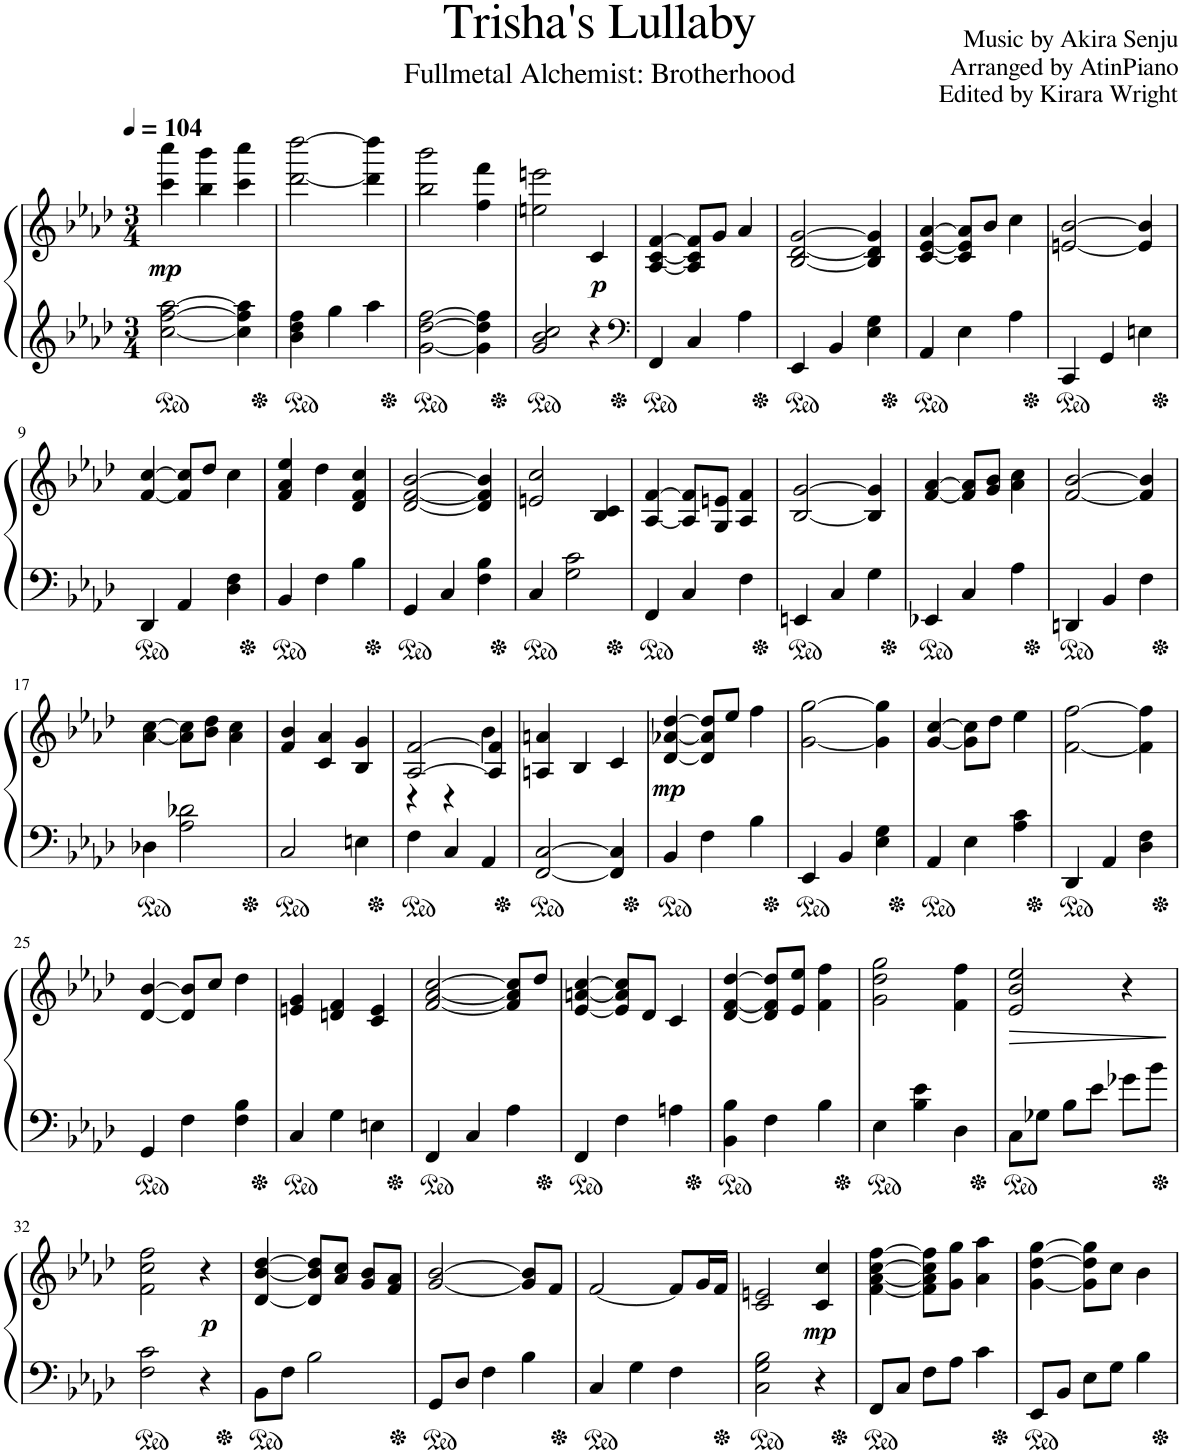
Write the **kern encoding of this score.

**kern	**kern	**dynam
*part1	*part1	*part1
*staff2	*staff1	*staff1/2
*I"Piano	*	*
*I'Pno.	*	*
*clefG2	*clefG2	*
*k[b-e-a-d-]	*k[b-e-a-d-]	*
*M3/4	*M3/4	*
*MM104	*MM104	*
=1	=1	=1
!	!	!LO:DY:b
[2cc\ [2ff\ [2aa-\	4ccc\ 4cccc\	mp
.	4bb-\ 4bbb-\	.
4cc\] 4ff\] 4aa-\]	4ccc\ 4cccc\	.
=2	=2	=2
4b-\ 4dd-\ 4ff\	[2ddd-\ [2dddd-\	.
4gg\	.	.
4aa-\	4ddd-\] 4dddd-\]	.
=3	=3	=3
[2g\ [2dd-\ [2ff\	2bb-\ 2bbb-\	.
4g\] 4dd-\] 4ff\]	4ff\ 4fff\	.
=4	=4	=4
2g/ 2b-/ 2cc/	2een\ 2eeen\	.
!	!	!LO:DY:b
4r	4c/	p
=5	=5	=5
*clefF4	*	*
4FF/	[4A-/ [4c/ [4f/	.
4C/	8A-/] 8c/] 8f/]L	.
.	8g/J	.
4A-\	4a-/	.
=6	=6	=6
4EE-/	[2B-/ [2d-/ [2g/	.
4BB-/	.	.
4E-\ 4G\	4B-/] 4d-/] 4g/]	.
=7	=7	=7
4AA-/	[4c/ [4e-/ [4a-/	.
4E-\	8c/] 8e-/] 8a-/]L	.
.	8b-/J	.
4A-\	4cc\	.
=8	=8	=8
4CC/	[2en/ [2b-/	.
4GG/	.	.
4En\	4e/] 4b-/]	.
!!LO:LB:g=z
=9	=9	=9
4DD-/	[4f/ [4cc/	.
4AA-/	8f/] 8cc/]L	.
.	8dd-/J	.
4D-\ 4F\	4cc\	.
=10	=10	=10
4BB-/	4f/ 4a-/ 4ee-/	.
4F\	4dd-\	.
4B-\	4d-/ 4f/ 4cc/	.
=11	=11	=11
4GG/	[2d-/ [2f/ [2b-/	.
4C/	.	.
4F\ 4B-\	4d-/] 4f/] 4b-/]	.
=12	=12	=12
4C/	2en/ 2cc/	.
2G\ 2c\	.	.
.	4B-/ 4c/	.
=13	=13	=13
4FF/	[4A-/ [4f/	.
4C/	8A-/] 8f/]L	.
.	8G/ 8en/J	.
4F\	4A-/ 4f/	.
=14	=14	=14
4EEn/	[2B-/ [2g/	.
4C/	.	.
4G\	4B-/] 4g/]	.
=15	=15	=15
4EE-X/	[4f/ [4a-/	.
4C/	8f/] 8a-/]L	.
.	8g/ 8b-/J	.
4A-\	4a-\ 4cc\	.
=16	=16	=16
4DDn/	[2f/ [2b-/	.
4BB-/	.	.
4F\	4f/] 4b-/]	.
!!LO:LB:g=z
=17	=17	=17
4D-X\	[4a-\ [4cc\	.
2A-\ 2d-X\	8a-\] 8cc\]L	.
.	8b-\ 8dd-\J	.
.	4a-\ 4cc\	.
=18	=18	=18
2C/	4f/ 4b-/	.
.	4c/ 4a-/	.
4En\	4B-/ 4g/	.
=19	=19	=19
*	*^	*
4F\	[2A-/ [2f/	4r	.
4C/	.	4r	.
4AA-/	4A-/] 4f/]	4b-\	.
*	*v	*v	*
=20	=20	=20
[2FF/ [2C/	4An/ 4an/	.
.	4B-/	.
4FF/] 4C/]	4c/	.
=21	=21	=21
!	!	!LO:DY:b
4BB-/	[4d-/ [4a-X/ [4dd-/	mp
4F\	8d-/] 8a-/] 8dd-/]L	.
.	8ee-/J	.
4B-\	4ff\	.
=22	=22	=22
4EE-/	[2g\ [2gg\	.
4BB-/	.	.
4E-\ 4G\	4g\] 4gg\]	.
=23	=23	=23
4AA-/	[4g/ [4cc/	.
4E-\	8g\] 8cc\]L	.
.	8dd-\J	.
4A-\ 4c\	4ee-\	.
=24	=24	=24
4DD-/	[2f\ [2ff\	.
4AA-/	.	.
4D-\ 4F\	4f\] 4ff\]	.
!!LO:LB:g=z
=25	=25	=25
4GG/	[4d-/ [4b-/	.
4F\	8d-/] 8b-/]L	.
.	8cc/J	.
4F\ 4B-\	4dd-\	.
=26	=26	=26
4C/	4en/ 4g/	.
4G\	4dn/ 4f/	.
4En\	4c/ 4e/	.
=27	=27	=27
4FF/	[2f/ [2a-/ [2cc/	.
4C/	.	.
4A-\	8f/] 8a-/] 8cc/]L	.
.	8dd-/J	.
=28	=28	=28
4FF/	[4e-/ [4an/ [4cc/	.
4F\	8e-/] 8a/] 8cc/]L	.
.	8d-/J	.
4An\	4c/	.
=29	=29	=29
4BB-\ 4B-\	[4d-/ [4f/ [4dd-/	.
4F\	8d-/] 8f/] 8dd-/]L	.
.	8e-/ 8ee-/J	.
4B-\	4f\ 4ff\	.
=30	=30	=30
4E-\	2g\ 2dd-\ 2gg\	.
4B-\ 4e-\	.	.
4D-\	4f\ 4ff\	.
=31	=31	=31
!	!	!LO:HP:b
8C\L	2e-/ 2b-/ 2ee-/	>
8G-X\J	.	.
8B-\L	.	.
8e-\J	.	.
8g-X\L	4r	.
8b-\J	.	.
.	.	]
!!LO:LB:g=z
=32	=32	=32
2F\ 2c\	2f\ 2cc\ 2ff\	.
!	!	!LO:DY:b
4r	4r	p
=33	=33	=33
8BB-\L	[4d-/ [4b-/ [4dd-/	.
8F\J	.	.
2B-\	8d-/] 8b-/] 8dd-/]L	.
.	8a-/ 8cc/J	.
.	8g/ 8b-/L	.
.	8f/ 8a-/J	.
=34	=34	=34
8GG/L	[2g/ [2b-/	.
8D-/J	.	.
4F\	.	.
4B-\	8g/] 8b-/]L	.
.	8f/J	.
=35	=35	=35
4C/	[2f/	.
4G\	.	.
4F\	8f/L]	.
.	16g/L	.
.	16f/JJ	.
=36	=36	=36
2C\ 2G\ 2B-\	2c/ 2en/	.
!	!	!LO:DY:b
4r	4c/ 4cc/	mp
=37	=37	=37
8FF/L	[4f\ [4a-\ [4cc\ [4ff\	.
8C/J	.	.
8F\L	8f\] 8a-\] 8cc\] 8ff\]L	.
8A-\J	8g\ 8gg\J	.
4c\	4a-\ 4aa-\	.
=38	=38	=38
8EE-/L	[4g\ [4dd-\ [4gg\	.
8BB-/J	.	.
8E-\L	8g\] 8dd-\] 8gg\]L	.
8G\J	8cc\J	.
4B-\	4b-\	.
=	=	=
*-	*-	*-
